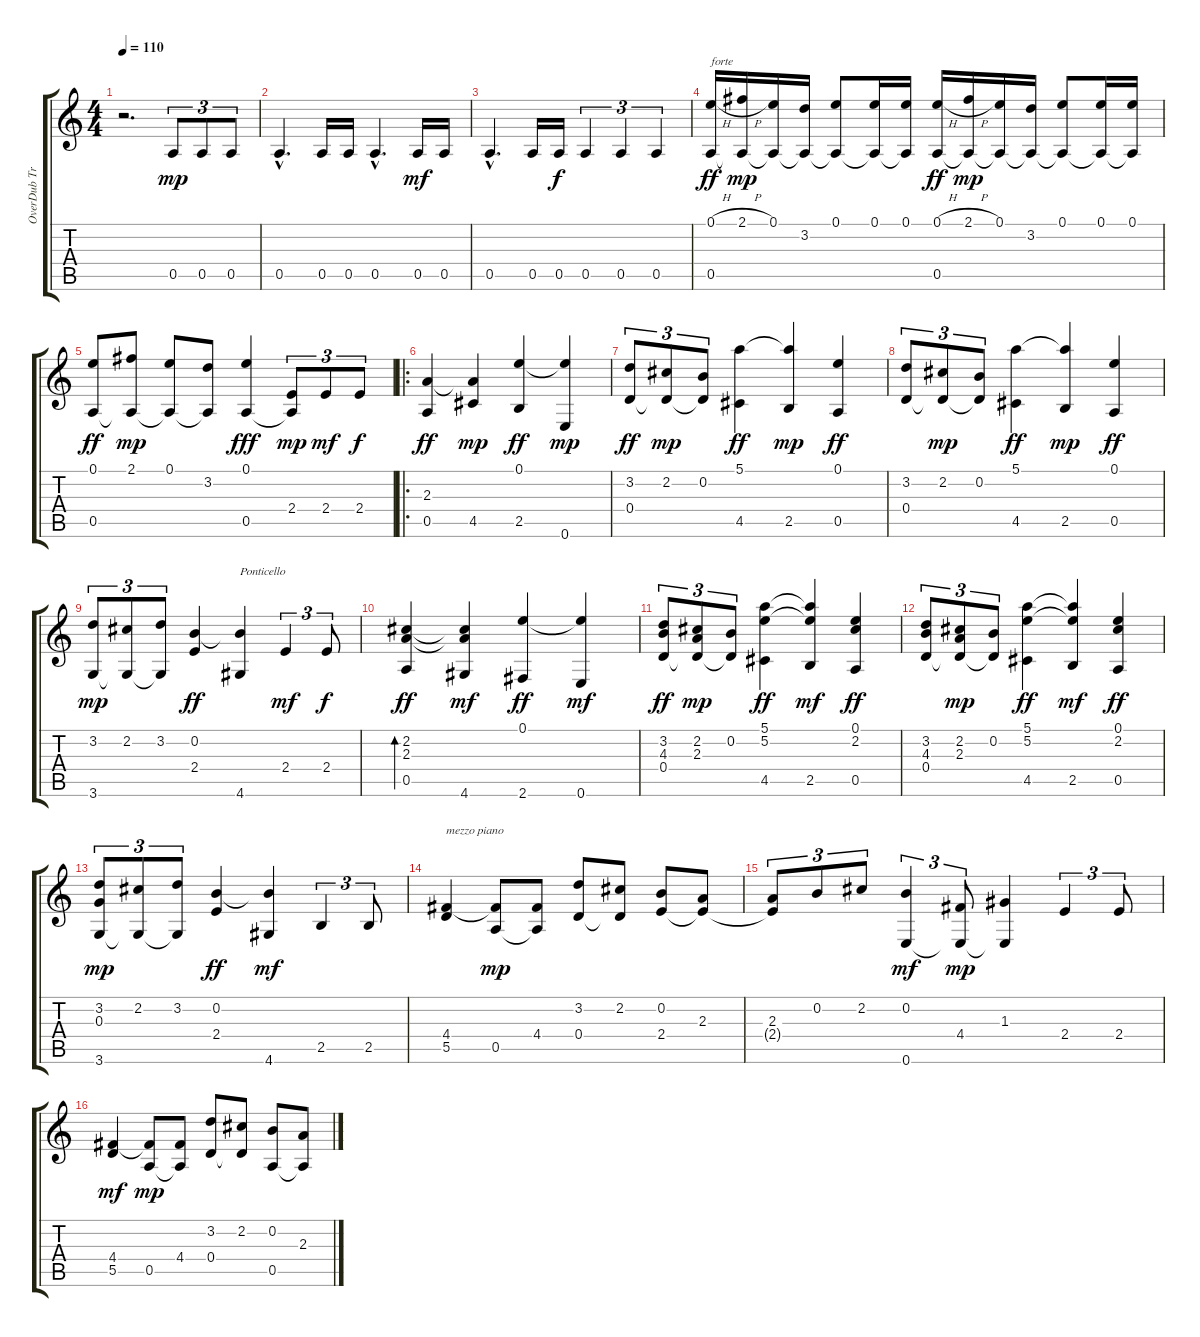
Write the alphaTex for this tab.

\track ("OverDub Track" "OverDub Tr") {instrument acousticguitarnylon}
\staff {score tabs}
\tuning (E4 B3 G3 D3 A2 E2) {hide}
\ts (4 4)
\tempo 110
\clef g2
\ks c
r.2{d dy mp volume 10 instrument acousticguitarnylon} 0.5.8{tu (3 2)} 0.5.8{tu (3 2)} 0.5.8{tu (3 2)} |
0.5{hac}.4{d} 0.5.16 0.5.16 0.5{hac}.4{d} 0.5.16{dy mf} 0.5.16 |
0.5{hac}.4{d} 0.5.16 0.5.16{dy f} 0.5.4{tu (3 2)} 0.5.4{tu (3 2)} 0.5.4{tu (3 2)} |
(0.1{h} 0.5).16{txt "forte" dy ff} (2.1{h} 0.5{t}).16{dy mp} (0.1 0.5{t}).16 (3.2 0.5{t}).16 (0.1 0.5{t}).8 (0.1 0.5{t}).16 (0.1 0.5{t}).16 (0.1{h} 0.5).16{dy ff} (2.1{h} 0.5{t}).16{dy mp} (0.1 0.5{t}).16 (3.2 0.5{t}).16 (0.1 0.5{t}).8 (0.1 0.5{t}).16 (0.1 0.5{t}).16 |
(0.1 0.5).8{dy ff} (2.1 0.5{t}).8{dy mp} (0.1 0.5{t}).8 (3.2 0.5{t}).8 (0.1 0.5).4{dy fff} (2.4 0.5{t}).8{tu (3 2) dy mp} 2.4.8{tu (3 2) dy mf} 2.4.8{tu (3 2) dy f} |
\ro
(2.3 0.5).4{dy ff} (2.3{t} 4.5).4{dy mp} (0.1 2.5).4{dy ff} (0.1{t} 0.6).4{dy mp} |
(3.2 0.4).8{tu (3 2) dy ff} (2.2 0.4{t}).8{tu (3 2) dy mp} (0.2 0.4{t}).8{tu (3 2)} (5.1 4.5).4{dy ff} (5.1{t} 2.5).4{dy mp} (0.1 0.5).4{dy ff} |
(3.2 0.4).8{tu (3 2)} (2.2 0.4{t}).8{tu (3 2) dy mp} (0.2 0.4{t}).8{tu (3 2)} (5.1 4.5).4{dy ff} (5.1{t} 2.5).4{dy mp} (0.1 0.5).4{dy ff} |
(3.2 3.6).8{tu (3 2) dy mp} (2.2 3.6{t}).8{tu (3 2)} (3.2 3.6{t}).8{tu (3 2)} (0.2 2.4).4{dy ff} (0.2{t} 4.6).4{txt "Ponticello"} 2.4.4{tu (3 2) dy mf} 2.4.8{tu (3 2) dy f} |
(2.2 2.3 0.5).4{bd 60 dy ff} (2.2{t} 2.3{t} 4.6).4{dy mf} (0.1 2.6).4{dy ff} (0.1{t} 0.6).4{dy mf} |
(3.2 4.3 0.4).8{tu (3 2) dy ff} (2.2 2.3 0.4{t}).8{tu (3 2) dy mp} (0.2 0.4{t}).8{tu (3 2)} (5.1 5.2 4.5).4{dy ff} (5.1{t} 5.2{t} 2.5).4{dy mf} (0.1 2.2 0.5).4{dy ff} |
(3.2 4.3 0.4).8{tu (3 2)} (2.2 2.3 0.4{t}).8{tu (3 2) dy mp} (0.2 0.4{t}).8{tu (3 2)} (5.1 5.2 4.5).4{dy ff} (5.1{t} 5.2{t} 2.5).4{dy mf} (0.1 2.2 0.5).4{dy ff} |
(3.2 0.3 3.6).8{tu (3 2) dy mp} (2.2 3.6{t}).8{tu (3 2)} (3.2 3.6{t}).8{tu (3 2)} (0.2 2.4).4{dy ff} (0.2{t} 4.6).4{dy mf} 2.5.4{tu (3 2) volume 8} 2.5.8{tu (3 2)} |
(4.4 5.5).4{txt "mezzo piano"} (4.4{t} 0.5).8{dy mp} (4.4 0.5{t}).8 (3.2 0.4).8 (2.2 0.4{t}).8 (0.2 2.4).8 (2.3 2.4{t}).8 |
(2.3 2.4{t}).8{tu (3 2)} 0.2.8{tu (3 2)} 2.2.8{tu (3 2)} (0.2 0.6).4{tu (3 2) dy mf} (4.4 0.6{t}).8{tu (3 2) dy mp} (1.3 0.6{t}).4 2.4.4{tu (3 2)} 2.4.8{tu (3 2)} |
(4.4 5.5).4{dy mf} (4.4{t} 0.5).8{dy mp} (4.4 0.5{t}).8 (3.2 0.4).8 (2.2 0.4{t}).8 (0.2 0.5).8{volume 9} (2.3 0.5{t}).8
